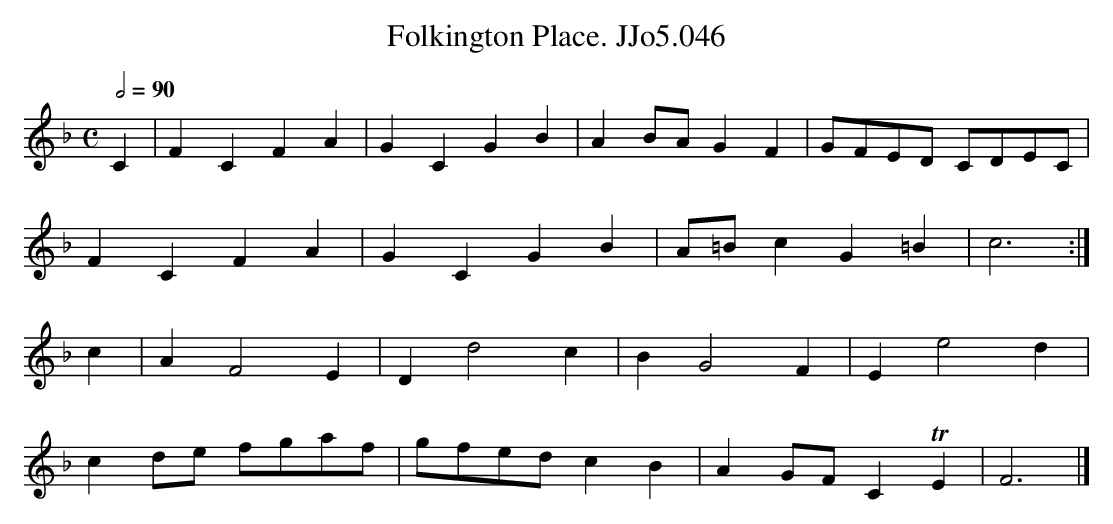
X:1
T:Folkington Place. JJo5.046
M:C
L:1/4
Q:2/4=90
K:F
C | FC FA | GC GB | AB/A/ GF | G/F/E/D/ C/D/E/C/ |
FC FA | GC GB | A/=B/c G=B | c3 :|
c | AF2 E | Dd2 c | BG2 F | Ee2 d |
cd/e/ f/g/a/f/ | g/f/e/d/ cB | AG/F/ CTE | F3 |]
